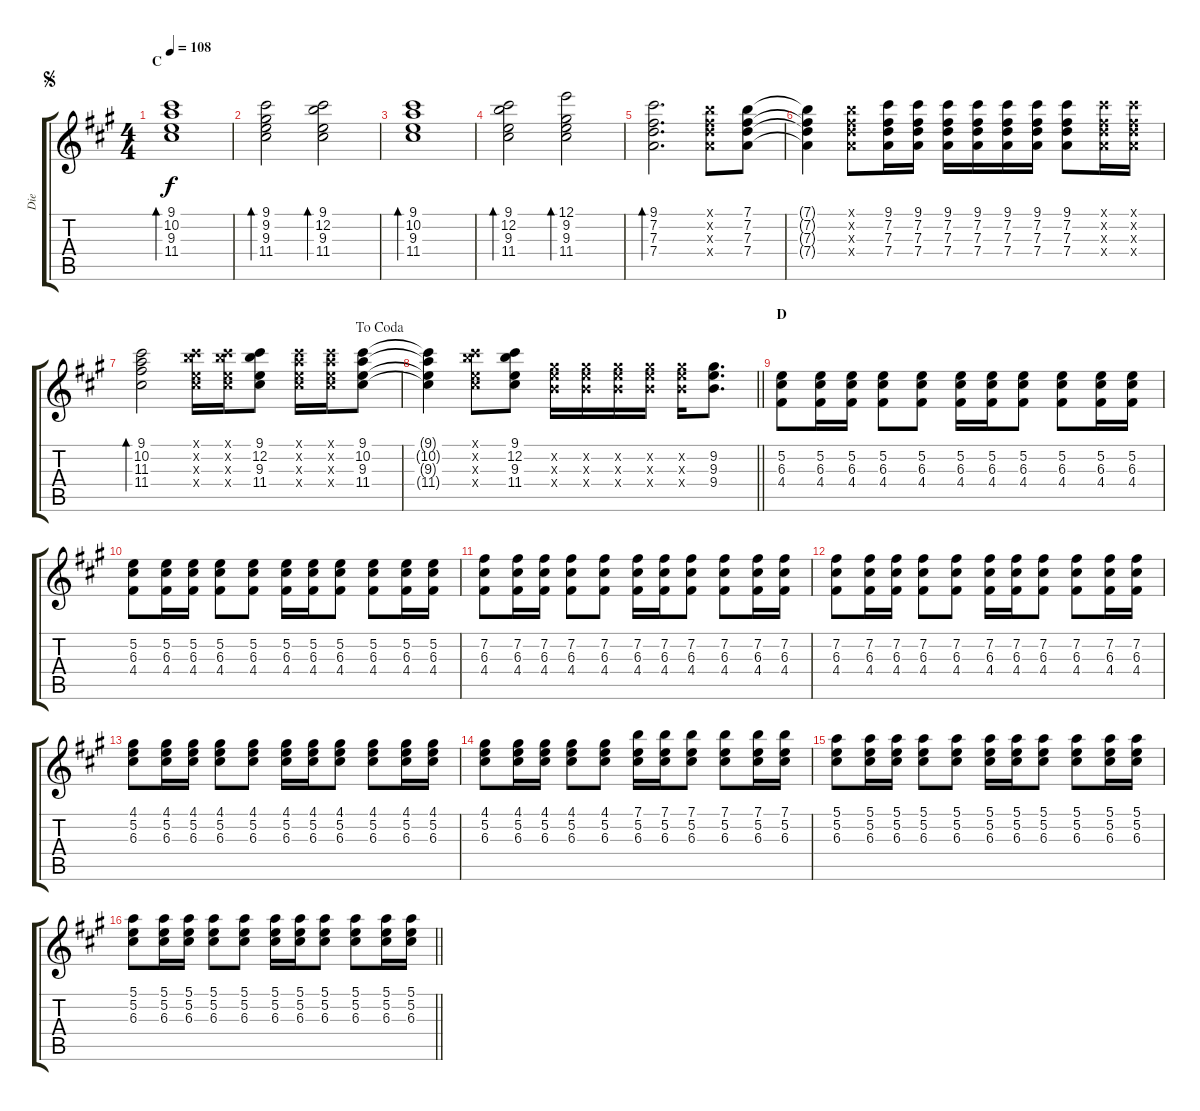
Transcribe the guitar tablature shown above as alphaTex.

\track ("Die" "Die") {instrument electricguitarclean}
\staff {score tabs}
\tuning (E4 B3 G3 D3 A2 E2) {hide}
\ts (4 4)
\section ("" "C")
\jump segno
\tempo 108
\clef g2
\ks f#minor
(9.1 10.2 9.3 11.4).1{bd 480 dy f} |
(9.1 9.2 9.3 11.4).2{bd 240} (9.1 12.2 9.3 11.4).2{bd 240} |
(9.1 10.2 9.3 11.4).1{bd 240} |
(9.1 12.2 9.3 11.4).2{bd 240} (12.1 9.2 9.3 11.4).2{bd 240} |
(9.1 7.2 7.3 7.4).2{d bd 240} (7.1{x} 7.2{x} 7.3{x} 7.4{x}).8 (7.1 7.2 7.3 7.4).8 |
(7.1{t} 7.2{t} 7.3{t} 7.4{t}).4 (7.1{x} 7.2{x} 7.3{x} 7.4{x}).8 (9.1 7.2 7.3 7.4).16 (9.1 7.2 7.3 7.4).16 (9.1 7.2 7.3 7.4).16 (9.1 7.2 7.3 7.4).16 (9.1 7.2 7.3 7.4).16 (9.1 7.2 7.3 7.4).16 (9.1 7.2 7.3 7.4).8 (9.1{x} 7.2{x} 7.3{x} 7.4{x}).16 (9.1{x} 7.2{x} 7.3{x} 7.4{x}).16 |
\jump dacoda
(9.1 10.2 11.3 11.4).2{bd 240} (9.1{x} 12.2{x} 9.3{x} 11.4{x}).16 (9.1{x} 12.2{x} 9.3{x} 11.4{x}).16 (9.1 12.2 9.3 11.4).8 (9.1{x} 10.2{x} 9.3{x} 11.4{x}).16 (9.1{x} 10.2{x} 9.3{x} 11.4{x}).16 (9.1 10.2 9.3 11.4).8 |
\barLineRight lightlight
(9.1{t} 10.2{t} 9.3{t} 11.4{t}).4 (9.1{x} 12.2{x} 9.3{x} 11.4{x}).8 (9.1 12.2 9.3 11.4).8 (9.2{x} 9.3{x} 9.4{x}).16 (9.2{x} 9.3{x} 9.4{x}).16 (9.2{x} 9.3{x} 9.4{x}).16 (9.2{x} 9.3{x} 9.4{x}).16 (9.2{x} 9.3{x} 9.4{x}).16 (9.2 9.3 9.4).8{d} |
\section ("" "D")
(5.2 6.3 4.4).8 (5.2 6.3 4.4).16 (5.2 6.3 4.4).16 (5.2 6.3 4.4).8 (5.2 6.3 4.4).8 (5.2 6.3 4.4).16 (5.2 6.3 4.4).16 (5.2 6.3 4.4).8 (5.2 6.3 4.4).8 (5.2 6.3 4.4).16 (5.2 6.3 4.4).16 |
(5.2 6.3 4.4).8 (5.2 6.3 4.4).16 (5.2 6.3 4.4).16 (5.2 6.3 4.4).8 (5.2 6.3 4.4).8 (5.2 6.3 4.4).16 (5.2 6.3 4.4).16 (5.2 6.3 4.4).8 (5.2 6.3 4.4).8 (5.2 6.3 4.4).16 (5.2 6.3 4.4).16 |
(7.2 6.3 4.4).8 (7.2 6.3 4.4).16 (7.2 6.3 4.4).16 (7.2 6.3 4.4).8 (7.2 6.3 4.4).8 (7.2 6.3 4.4).16 (7.2 6.3 4.4).16 (7.2 6.3 4.4).8 (7.2 6.3 4.4).8 (7.2 6.3 4.4).16 (7.2 6.3 4.4).16 |
(7.2 6.3 4.4).8 (7.2 6.3 4.4).16 (7.2 6.3 4.4).16 (7.2 6.3 4.4).8 (7.2 6.3 4.4).8 (7.2 6.3 4.4).16 (7.2 6.3 4.4).16 (7.2 6.3 4.4).8 (7.2 6.3 4.4).8 (7.2 6.3 4.4).16 (7.2 6.3 4.4).16 |
(4.1 5.2 6.3).8 (4.1 5.2 6.3).16 (4.1 5.2 6.3).16 (4.1 5.2 6.3).8 (4.1 5.2 6.3).8 (4.1 5.2 6.3).16 (4.1 5.2 6.3).16 (4.1 5.2 6.3).8 (4.1 5.2 6.3).8 (4.1 5.2 6.3).16 (4.1 5.2 6.3).16 |
(4.1 5.2 6.3).8 (4.1 5.2 6.3).16 (4.1 5.2 6.3).16 (4.1 5.2 6.3).8 (4.1 5.2 6.3).8 (7.1 5.2 6.3).16 (7.1 5.2 6.3).16 (7.1 5.2 6.3).8 (7.1 5.2 6.3).8 (7.1 5.2 6.3).16 (7.1 5.2 6.3).16 |
(5.1 5.2 6.3).8 (5.1 5.2 6.3).16 (5.1 5.2 6.3).16 (5.1 5.2 6.3).8 (5.1 5.2 6.3).8 (5.1 5.2 6.3).16 (5.1 5.2 6.3).16 (5.1 5.2 6.3).8 (5.1 5.2 6.3).8 (5.1 5.2 6.3).16 (5.1 5.2 6.3).16 |
\barLineRight lightlight
(5.1 5.2 6.3).8 (5.1 5.2 6.3).16 (5.1 5.2 6.3).16 (5.1 5.2 6.3).8 (5.1 5.2 6.3).8 (5.1 5.2 6.3).16 (5.1 5.2 6.3).16 (5.1 5.2 6.3).8 (5.1 5.2 6.3).8 (5.1 5.2 6.3).16 (5.1 5.2 6.3).16
